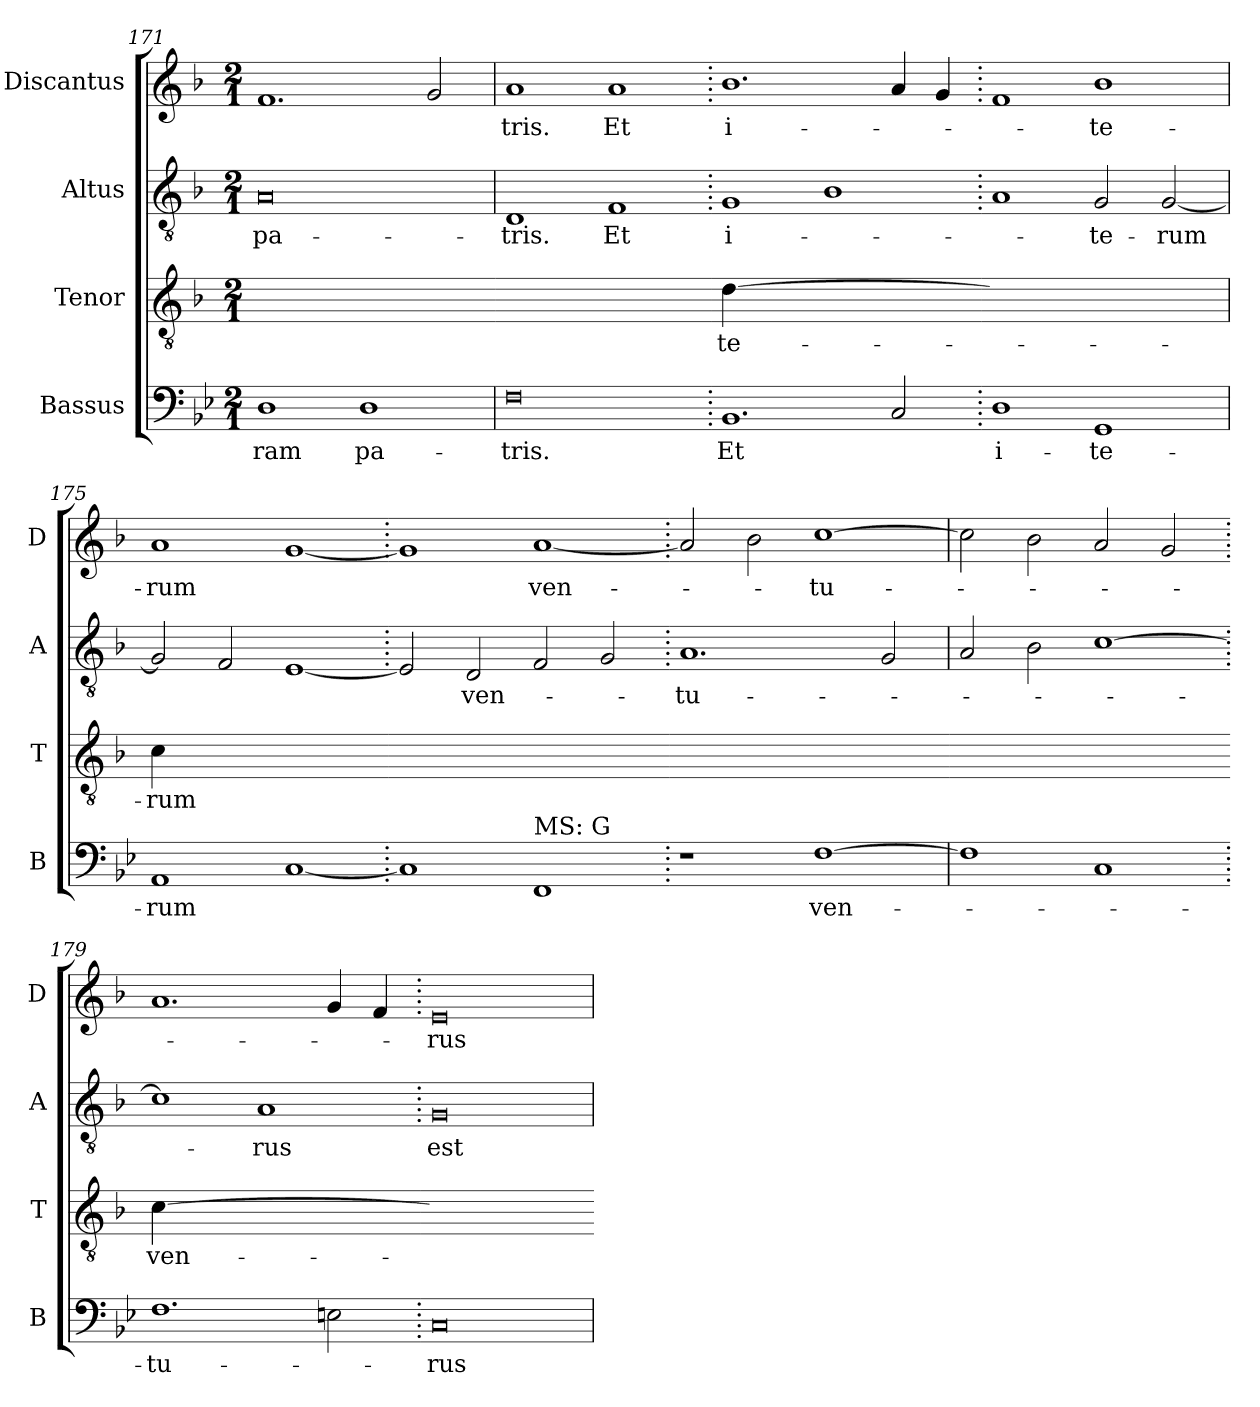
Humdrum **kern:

**kern	**text	**kern	**text	**kern	**text	**kern	**text
*part4	*part4	*part3	*part3	*part2	*part2	*part1	*part1
*staff4	*staff4	*staff3	*staff3	*staff2	*staff2	*staff1	*staff1
*I"Bassus	*	*I"Tenor	*	*I"Altus	*	*I"Discantus	*
*I'B	*	*I'T	*	*I'A	*	*I'D	*
*clefF4	*	*clefGv2	*	*clefGv2	*	*clefG2	*
*k[b-e-]	*	*k[b-]	*	*k[b-]	*	*k[b-]	*
*M2/1	*	*M2/1	*	*M2/1	*	*M2/1	*
=171	=171	=171	=171	=171	=171	=171	=171
!	!	!LO:N:vis=4	!	!	!	!	!
1D	-ram	0dyy_	.	0A	pa-	1.f	.
1D	pa-	.	.	.	.	.	.
.	.	.	.	.	.	2g	.
=172	=172	=172-	=172	=172	=172	=172	=172
!	!	!LO:N:vis=4	!	!	!	!	!
0F	-tris.	0dyy]	.	1D	-tris.	1a	-tris.
.	.	.	.	1F	Et	1a	Et
=173.	=173.	=173-	=173.	=173.	=173.	=173.	=173.
!	!	!LO:N:vis=4	!	!	!	!	!
1.BB-	Et	[0d	-te-	1G	i-	1.b-	i-
.	.	.	.	1B-	.	.	.
2C	.	.	.	.	.	4a	.
.	.	.	.	.	.	4g	.
=174.	=174.	=174-	=174.	=174.	=174.	=174.	=174.
!	!	!LO:N:vis=4	!	!	!	!	!
1D	i-	0dyy]	.	1A	.	1f	.
1GG	-te-	.	.	2G	-te-	1b-	-te-
.	.	.	.	[2G	-rum	.	.
=175	=175	=175	=175	=175	=175	=175	=175
!	!	!LO:N:vis=4	!	!	!	!	!
1AA	-rum	[y0c	-rum	2G]	.	1a	-rum
.	.	.	.	2F	.	.	.
[1C	.	.	.	[1E	.	[1g	.
=176.	=176.	=176-	=176.	=176.	=176.	=176.	=176.
!	!	!LO:N:vis=4	!	!	!	!	!
1C]	.	0cyy_y	.	2E]	.	1g]	.
.	.	.	.	2D	ven-	.	.
!LO:TX:a:t=MS&colon; G	!	!	!	!	!	!	!
1FF	.	.	.	2F	.	[1a	ven-
.	.	.	.	2G	.	.	.
=177.	=177.	=177-	=177.	=177.	=177.	=177.	=177.
!	!	!LO:N:vis=4	!	!	!	!	!
1r	.	0cyy_	.	1.A	-tu-	2a]	.
.	.	.	.	.	.	2b-	.
[1F	ven-	.	.	.	.	[1cc	-tu-
.	.	.	.	2G	.	.	.
=178	=178	=178-	=178	=178	=178	=178	=178
!	!	!LO:N:vis=4	!	!	!	!	!
1F]	.	0cyy]	.	2A	.	2cc]	.
.	.	.	.	2B-	.	2b-	.
1C	.	.	.	[1c	.	2a	.
.	.	.	.	.	.	2g	.
=179.	=179.	=179-	=179.	=179.	=179.	=179.	=179.
!	!	!LO:N:vis=4	!	!	!	!	!
1.F	-tu-	[0c	ven-	1c]	.	1.a	.
.	.	.	.	1A	-rus	.	.
2En	.	.	.	.	.	4g	.
.	.	.	.	.	.	4f	.
=180.	=180.	=180-	=180.	=180.	=180.	=180.	=180.
!	!	!LO:N:vis=4	!	!	!	!	!
0C	-rus	0cyy]	.	0G	est	0e	-rus
=	=	=-	=	=	=	=	=
*-	*-	*-	*-	*-	*-	*-	*-
